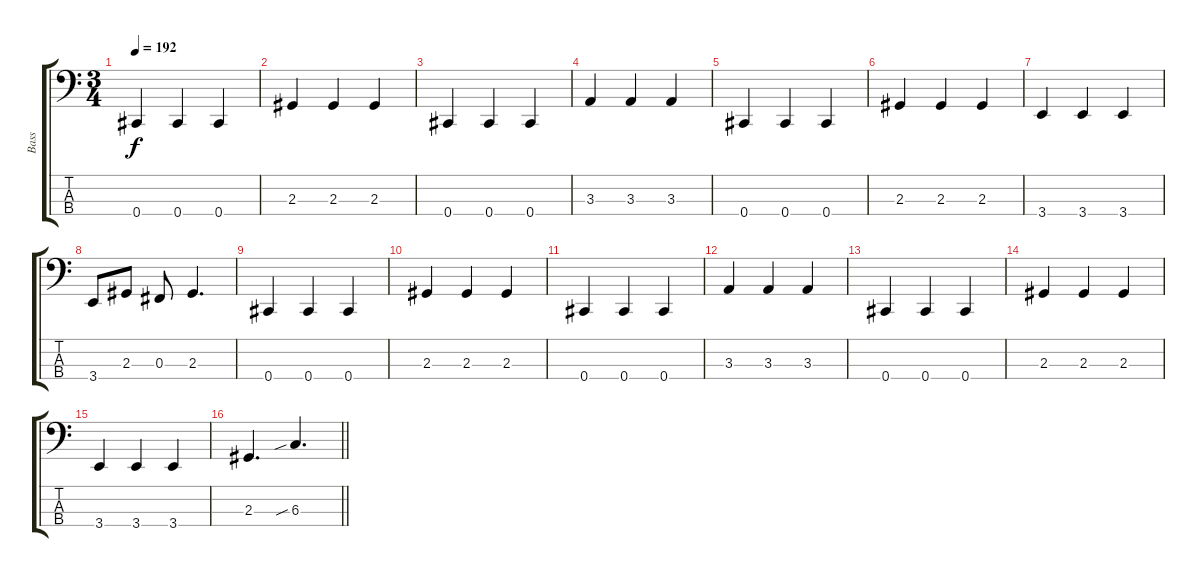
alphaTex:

\track ("Bass" "Bass") {instrument electricbasspick}
\staff {score tabs}
\tuning (E2 B1 Gb1 Db1) {hide}
\ts (3 4)
\tempo 192
\clef f4
\ks c
0.4.4{dy f} 0.4.4 0.4.4 |
2.3.4 2.3.4 2.3.4 |
0.4.4 0.4.4 0.4.4 |
3.3.4 3.3.4 3.3.4 |
0.4.4 0.4.4 0.4.4 |
2.3.4 2.3.4 2.3.4 |
3.4.4 3.4.4 3.4.4 |
3.4.8 2.3.8 0.3.8 2.3.4{d} |
0.4.4 0.4.4 0.4.4 |
2.3.4 2.3.4 2.3.4 |
0.4.4 0.4.4 0.4.4 |
3.3.4 3.3.4 3.3.4 |
0.4.4 0.4.4 0.4.4 |
2.3.4 2.3.4 2.3.4 |
3.4.4 3.4.4 3.4.4 |
\barLineRight lightlight
2.3.4{d} 6.3{sib}.4{d}
